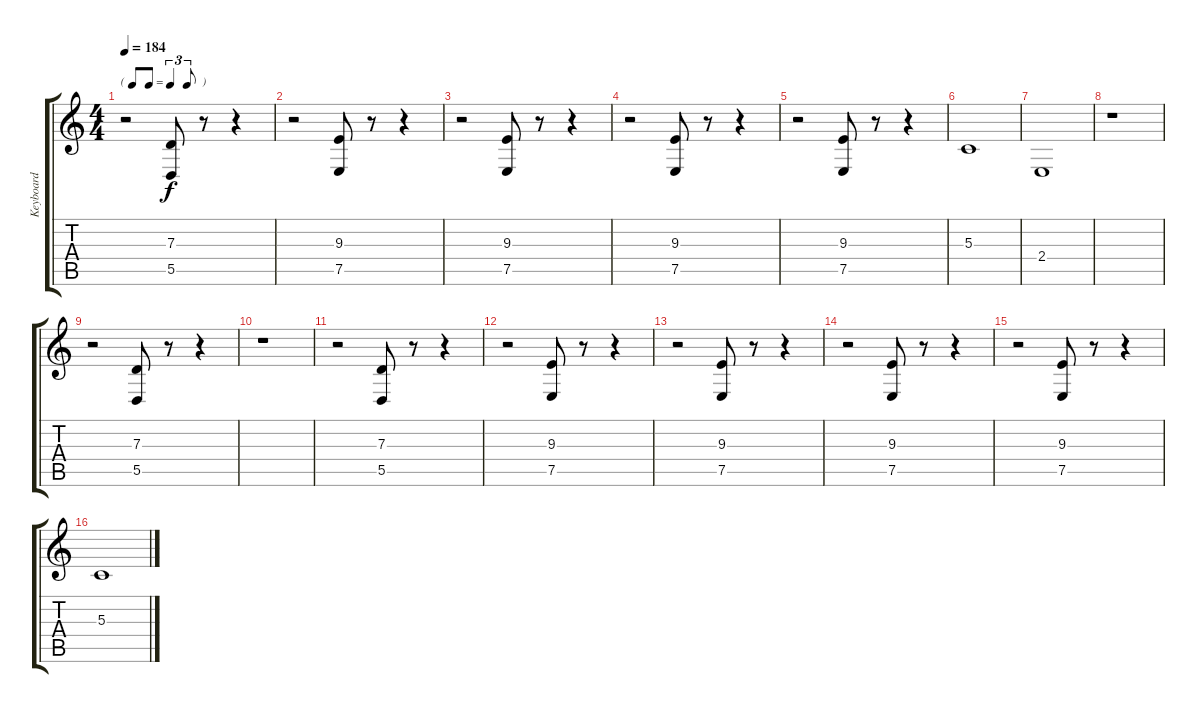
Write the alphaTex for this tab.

\track ("Keyboard" "Keyboard") {instrument drawbarorgan}
\staff {score tabs}
\tuning (E4 B3 G3 D3 A2 E2) {hide}
\ts (4 4)
\tf triplet8th
\tempo 184
\clef g2
\ks c
r.2{dy f} (7.3 5.5).8{volume 8 balance 14 instrument stringensemble1} r.8 r.4 |
r.2 (9.3 7.5).8{volume 8 balance 14 instrument stringensemble1} r.8 r.4 |
r.2 (9.3 7.5).8{volume 8 balance 14 instrument stringensemble1} r.8 r.4 |
r.2 (9.3 7.5).8{volume 8 balance 14 instrument stringensemble1} r.8 r.4 |
r.2 (9.3 7.5).8{volume 8 balance 14 instrument stringensemble1} r.8 r.4 |
5.3.1 |
2.4.1 |
r.1 |
r.2 (7.3 5.5).8{volume 8 balance 14 instrument stringensemble1} r.8 r.4 |
r.1 |
r.2 (7.3 5.5).8{volume 8 balance 14 instrument stringensemble1} r.8 r.4 |
r.2 (9.3 7.5).8{volume 8 balance 14 instrument stringensemble1} r.8 r.4 |
r.2 (9.3 7.5).8{volume 8 balance 14 instrument stringensemble1} r.8 r.4 |
r.2 (9.3 7.5).8{volume 8 balance 14 instrument stringensemble1} r.8 r.4 |
r.2 (9.3 7.5).8{volume 8 balance 14 instrument stringensemble1} r.8 r.4 |
5.3.1{volume 8 balance 14 instrument stringensemble1}
